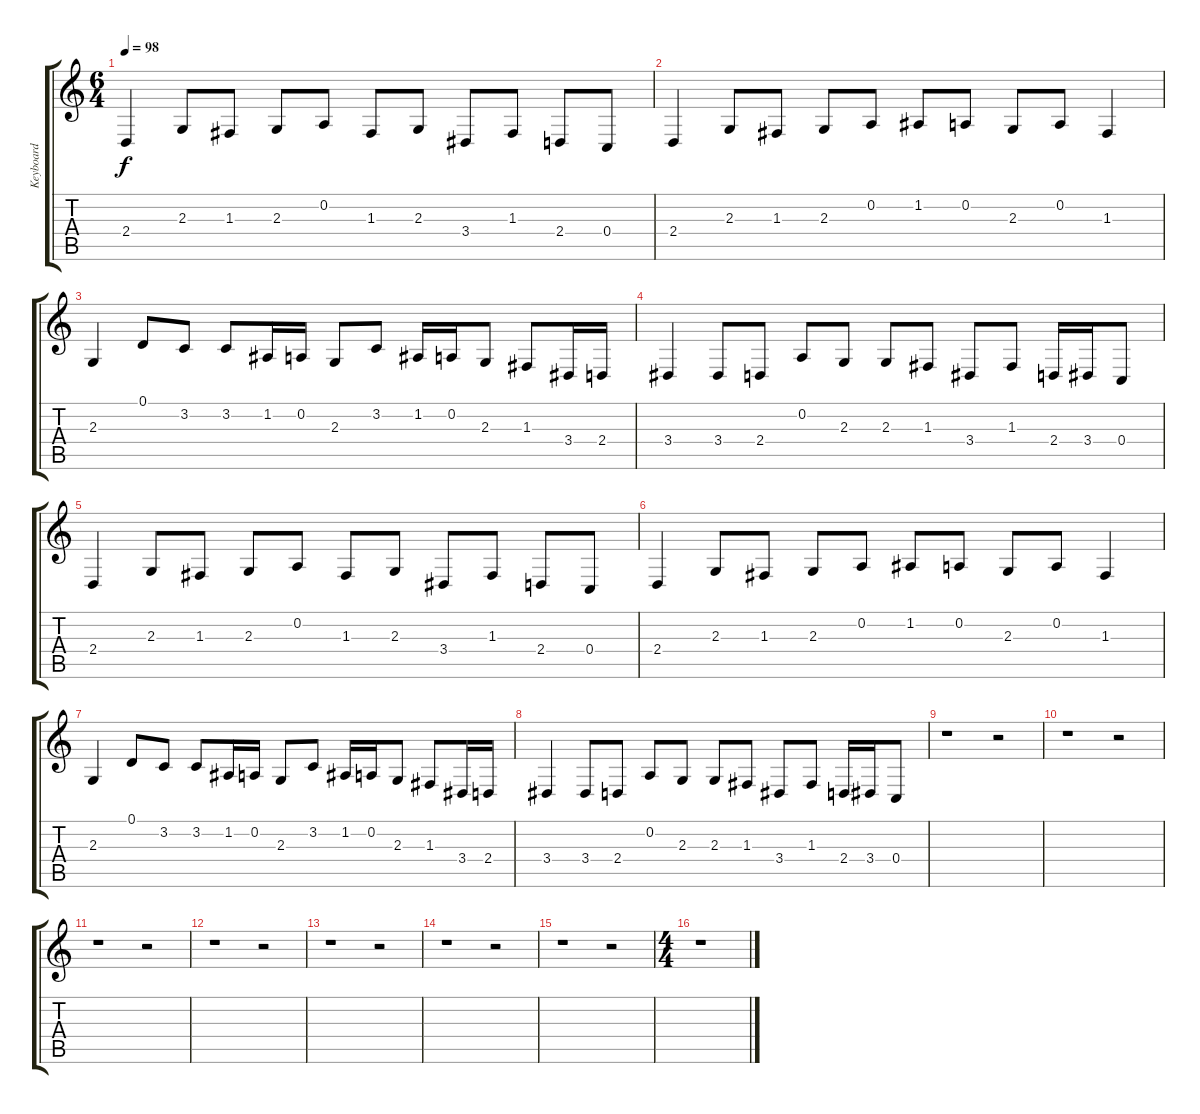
\track ("Keyboard" "Keyboard") {instrument stringensemble1}
\staff {score tabs}
\tuning (D4 A3 F3 C3 G2 D2) {hide}
\ts (6 4)
\tempo 98
\clef g2
\ks c
2.4.4{dy f instrument stringensemble1} 2.3.8 1.3.8 2.3.8 0.2.8 1.3.8 2.3.8 3.4.8 1.3.8 2.4.8 0.4.8 |
2.4.4 2.3.8 1.3.8 2.3.8 0.2.8 1.2.8 0.2.8 2.3.8 0.2.8 1.3.4 |
2.3.4 0.1.8 3.2.8 3.2.8 1.2.16 0.2.16 2.3.8 3.2.8 1.2.16 0.2.16 2.3.8 1.3.8 3.4.16 2.4.16 |
3.4.4 3.4.8 2.4.8 0.2.8 2.3.8 2.3.8 1.3.8 3.4.8 1.3.8 2.4.16 3.4.16 0.4.8 |
2.4.4 2.3.8 1.3.8 2.3.8 0.2.8 1.3.8 2.3.8 3.4.8 1.3.8 2.4.8 0.4.8 |
2.4.4 2.3.8 1.3.8 2.3.8 0.2.8 1.2.8 0.2.8 2.3.8 0.2.8 1.3.4 |
2.3.4 0.1.8 3.2.8 3.2.8 1.2.16 0.2.16 2.3.8 3.2.8 1.2.16 0.2.16 2.3.8 1.3.8 3.4.16 2.4.16 |
3.4.4 3.4.8 2.4.8 0.2.8 2.3.8 2.3.8 1.3.8 3.4.8 1.3.8 2.4.16 3.4.16 0.4.8 |
r.1 r.2 |
r.1 r.2 |
r.1 r.2 |
r.1 r.2 |
r.1 r.2 |
r.1 r.2 |
r.1 r.2 |
\ts (4 4)
r.1
